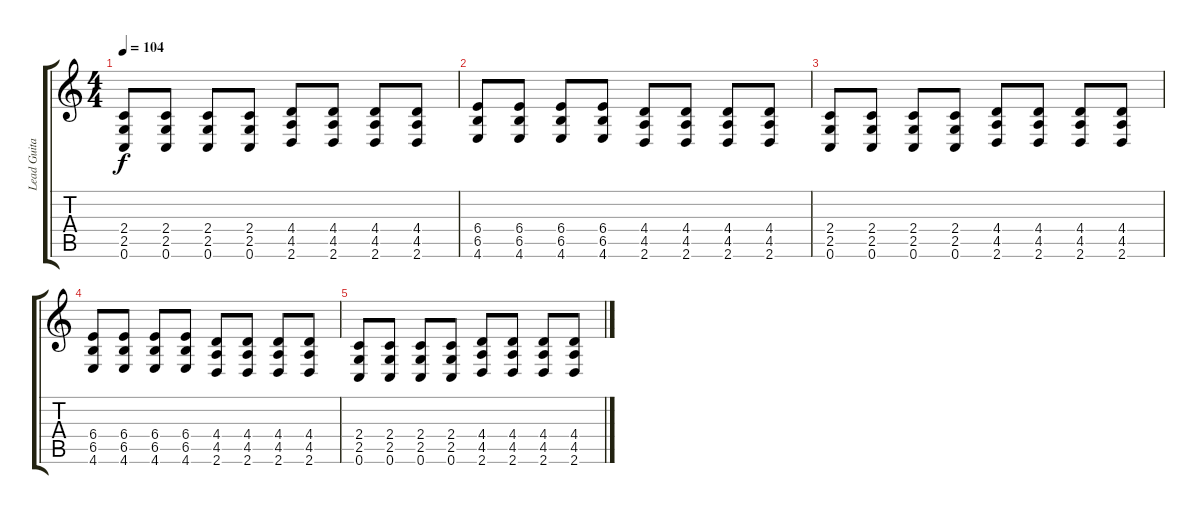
\track ("Lead Guitar" "Lead Guita") {instrument overdrivenguitar}
\staff {score tabs}
\tuning (C4 G3 Eb3 Bb2 F2 C2) {hide}
\ts (4 4)
\tempo 104
\clef g2
\ks c
(2.4 2.5 0.6).8{dy f} (2.4 2.5 0.6).8 (2.4 2.5 0.6).8 (2.4 2.5 0.6).8 (4.4 4.5 2.6).8 (4.4 4.5 2.6).8 (4.4 4.5 2.6).8 (4.4 4.5 2.6).8 |
(6.4 6.5 4.6).8 (6.4 6.5 4.6).8 (6.4 6.5 4.6).8 (6.4 6.5 4.6).8 (4.4 4.5 2.6).8 (4.4 4.5 2.6).8 (4.4 4.5 2.6).8 (4.4 4.5 2.6).8 |
(2.4 2.5 0.6).8 (2.4 2.5 0.6).8 (2.4 2.5 0.6).8 (2.4 2.5 0.6).8 (4.4 4.5 2.6).8 (4.4 4.5 2.6).8 (4.4 4.5 2.6).8 (4.4 4.5 2.6).8 |
(6.4 6.5 4.6).8 (6.4 6.5 4.6).8 (6.4 6.5 4.6).8 (6.4 6.5 4.6).8 (4.4 4.5 2.6).8 (4.4 4.5 2.6).8 (4.4 4.5 2.6).8 (4.4 4.5 2.6).8 |
(2.4 2.5 0.6).8 (2.4 2.5 0.6).8 (2.4 2.5 0.6).8 (2.4 2.5 0.6).8 (4.4 4.5 2.6).8 (4.4 4.5 2.6).8 (4.4 4.5 2.6).8 (4.4 4.5 2.6).8
